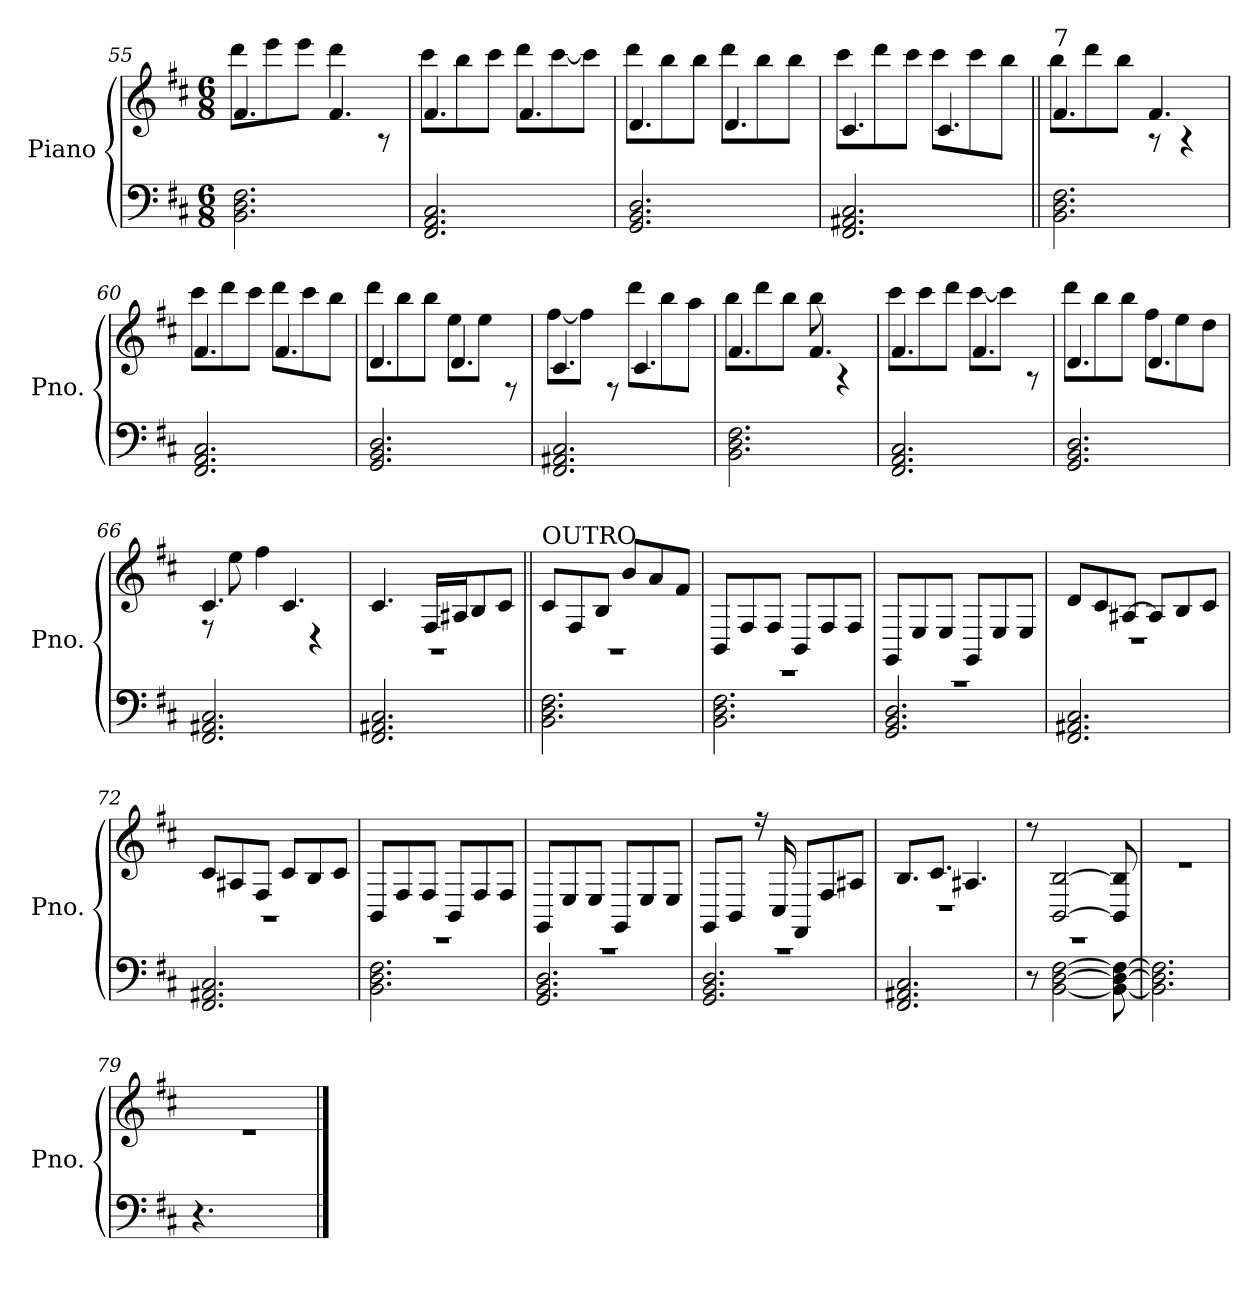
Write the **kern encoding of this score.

**kern	**kern
*part1	*part1
*staff2	*staff1
*I"Piano	*
*I'Pno.	*
*clefF4	*clefG2
*k[f#c#]	*k[f#c#]
*M6/8	*M6/8
=55	=55
*	*^
2.BB\ 2.D\ 2.F#\	4.f#/	8ddd\L
.	.	8eee\
.	.	8eee\J
.	4.f#/	4ddd\
.	.	8r
=56	=56	=56
2.FF#/ 2.AA/ 2.C#/	4.f#/	8ccc#\L
.	.	8bb\
.	.	8ccc#\J
.	4.f#/	8ddd\L
.	.	[8ccc#\
.	.	8ccc#\J]
=57	=57	=57
2.GG/ 2.BB/ 2.D/	4.d/	8ddd\L
.	.	8bb\
.	.	8bb\J
.	4.d/	8ddd\L
.	.	8bb\
.	.	8bb\J
=58	=58	=58
2.FF#/ 2.AA#X/ 2.C#/	4.c#/	8ccc#\L
.	.	8ddd\
.	.	8ccc#\J
.	4.c#/	8ccc#\L
.	.	8ccc#\
.	.	8bb\J
=59||	=59||	=59||
!	!LO:TX:a:t=7	!
2.BB\ 2.D\ 2.F#\	4.f#/	8bb\L
.	.	8ddd\
.	.	8bb\J
.	4.f#/	8r
.	.	4r
=60	=60	=60
2.FF#/ 2.AA/ 2.C#/	4.f#/	8ccc#\L
.	.	8ddd\
.	.	8ccc#\J
.	4.f#/	8ddd\L
.	.	8ccc#\
.	.	8bb\J
=61	=61	=61
2.GG/ 2.BB/ 2.D/	4.d/	8ddd\L
.	.	8bb\
.	.	8bb\J
.	4.d/	8ee\L
.	.	8ee\J
.	.	8r
=62	=62	=62
2.FF#/ 2.AA#X/ 2.C#/	4.c#/	[8ff#\L
.	.	8ff#\J]
.	.	8r
.	4.c#/	8ddd\L
.	.	8bb\
.	.	8aa\J
=63	=63	=63
2.BB\ 2.D\ 2.F#\	4.f#/	8bb\L
.	.	8ddd\
.	.	8bb\J
.	4.f#/	8bb\
.	.	4r
=64	=64	=64
2.FF#/ 2.AA/ 2.C#/	4.f#/	8ccc#\L
.	.	8ccc#\
.	.	8ddd\J
.	4.f#/	[8ccc#\L
.	.	8ccc#\J]
.	.	8r
=65	=65	=65
2.GG/ 2.BB/ 2.D/	4.d/	8ddd\L
.	.	8bb\
.	.	8bb\J
.	4.d/	8ff#\L
.	.	8ee\
.	.	8dd\J
=66	=66	=66
2.FF#/ 2.AA#X/ 2.C#/	4.c#/	8r
.	.	8ee\
.	.	4ff#\
.	4.c#/	.
.	.	4r
=67	=67	=67
2.FF#/ 2.AA#X/ 2.C#/	4.c#/	2.r
.	16F#/LL	.
.	16A#X/J	.
.	8B/	.
.	8c#/J	.
=68||	=68||	=68||
!	!LO:TX:a:t=OUTRO	!
2.BB\ 2.D\ 2.F#\	8c#/L	2.r
.	8F#/	.
.	8B/J	.
.	8b/L	.
.	8a/	.
.	8f#/J	.
=69	=69	=69
2.BB\ 2.D\ 2.F#\	8BB/L	2.r
.	8F#/	.
.	8F#/J	.
.	8BB/L	.
.	8F#/	.
.	8F#/J	.
=70	=70	=70
2.GG/ 2.BB/ 2.D/	8GG/L	2.r
.	8E/	.
.	8E/J	.
.	8GG/L	.
.	8E/	.
.	8E/J	.
=71	=71	=71
2.FF#/ 2.AA#X/ 2.C#/	8d/L	2.r
.	8c#/	.
.	[8A#X/J	.
.	8A#/L]	.
.	8B/	.
.	8c#/J	.
=72	=72	=72
2.FF#/ 2.AA#X/ 2.C#/	8c#/L	2.r
.	8A#X/	.
.	8F#/J	.
.	8c#/L	.
.	8B/	.
.	8c#/J	.
=73	=73	=73
2.BB\ 2.D\ 2.F#\	8BB/L	2.r
.	8F#/	.
.	8F#/J	.
.	8BB/L	.
.	8F#/	.
.	8F#/J	.
=74	=74	=74
2.GG/ 2.BB/ 2.D/	8GG/L	2.r
.	8E/	.
.	8E/J	.
.	8GG/L	.
.	8E/	.
.	8E/J	.
=75	=75	=75
2.GG/ 2.BB/ 2.D/	8GG/L	2.r
.	8BB/J	.
.	16r	.
.	16C#/	.
.	8FF#/L	.
.	8F#/	.
.	8A#X/J	.
=76	=76	=76
2.FF#/ 2.AA#X/ 2.C#/	8.B/L	2.r
.	8.c#/J	.
.	4.A#X/	.
=77	=77	=77
8r	8r	2.r
[2BB\ [2D\ [2F#\	[2BB/ [2B/	.
8BB\_ 8D\_ 8F#\_	8BB/] 8B/]	.
=78	=78	=78
2.BB\] 2.D\] 2.F#\]	2.ryy	2.r
=79	=79	=79
4.r	2.ryy	2.r
8ryy	.	.
4ryy	.	.
*	*v	*v
==	==
*-	*-
